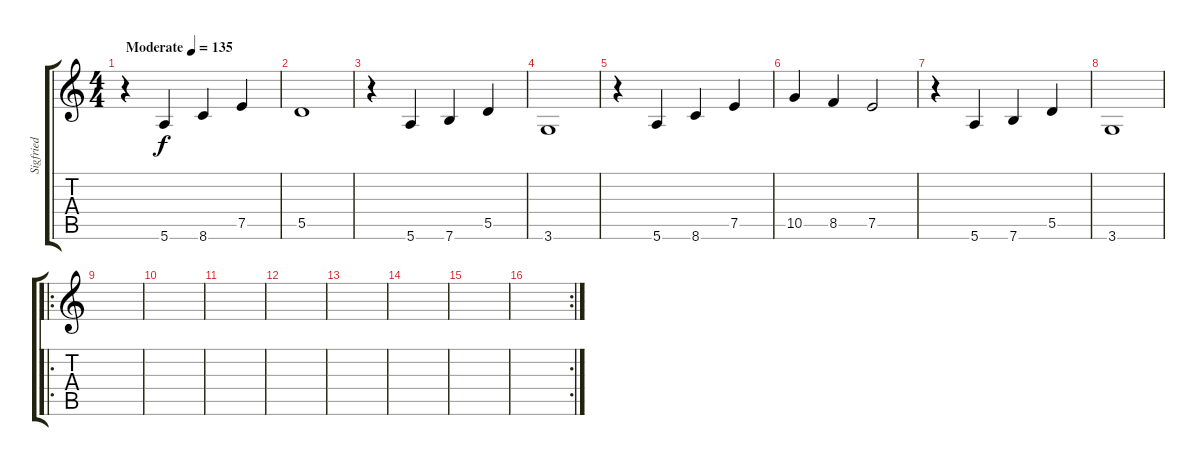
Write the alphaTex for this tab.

\track ("Sigfried" "Sigfried") {instrument overdrivenguitar}
\staff {score tabs}
\tuning (E4 B3 G3 D3 A2 E2) {hide}
\ts (4 4)
\tempo (135 "Moderate")
\clef g2
\ks c
r.4{dy f instrument overdrivenguitar} 5.6.4 8.6.4 7.5.4 |
5.5.1 |
r.4 5.6.4 7.6.4 5.5.4 |
3.6.1 |
r.4 5.6.4 8.6.4 7.5.4 |
10.5.4 8.5.4 7.5.2 |
r.4 5.6.4 7.6.4 5.5.4 |
3.6.1 |
\ro
|
|
|
|
|
|
|
\rc 2
